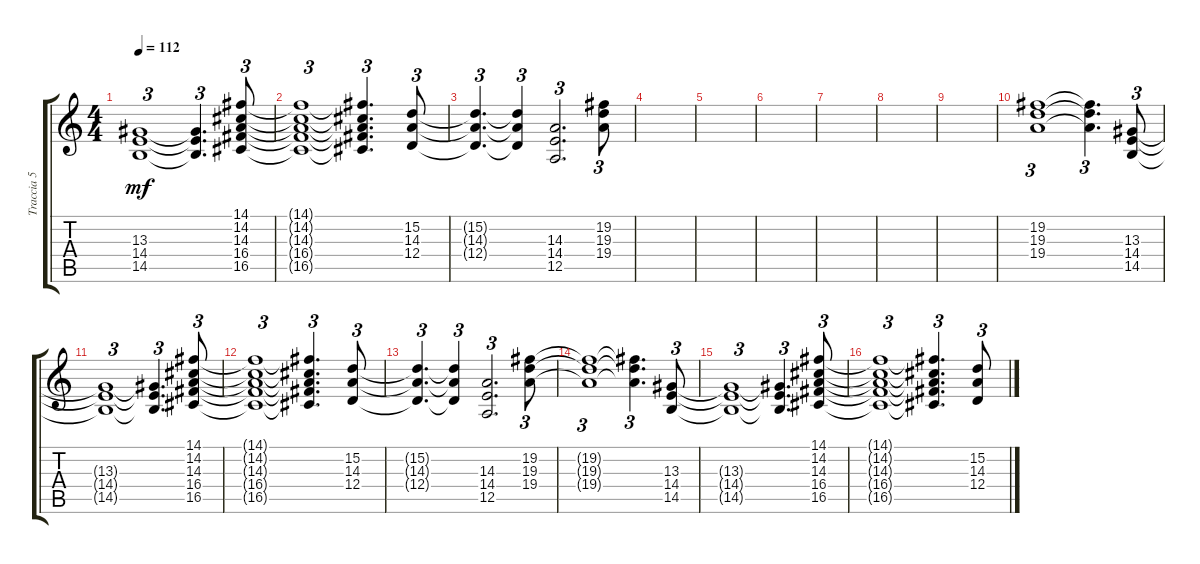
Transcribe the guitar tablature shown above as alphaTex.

\track ("Traccia 5" "Traccia 5") {instrument pad7halo}
\staff {score tabs}
\tuning (E4 B3 G3 D3 A2 E2) {hide}
\ts (4 4)
\tempo 112
\clef g2
\ks c
(13.3{t} 14.4{t} 14.5{t}).1{tu (3 2) dy mf} (13.3{t} 14.4{t} 14.5{t}).4{d tu (3 2)} (14.1 14.2 14.3 16.4 16.5).8{tu (3 2)} |
(14.1{t} 14.2{t} 14.3{t} 16.4{t} 16.5{t}).1{tu (3 2)} (14.1{t} 14.2{t} 14.3{t} 16.4{t} 16.5{t}).4{d tu (3 2)} (15.2 14.3 12.4).8{tu (3 2)} |
(15.2{t} 14.3{t} 12.4{t}).4{d tu (3 2)} (15.2{t} 14.3{t} 12.4{t}).4{tu (3 2)} (14.3 14.4 12.5).2{d tu (3 2)} (19.2 19.3 19.4).8{tu (3 2)} |
|
|
|
|
|
|
(19.2 19.3 19.4).1{tu (3 2)} (19.2{t} 19.3{t} 19.4{t}).4{d tu (3 2)} (13.3 14.4 14.5).8{tu (3 2)} |
(13.3{t} 14.4{t} 14.5{t}).1{tu (3 2)} (13.3{t} 14.4{t} 14.5{t}).4{d tu (3 2)} (14.1 14.2 14.3 16.4 16.5).8{tu (3 2)} |
(14.1{t} 14.2{t} 14.3{t} 16.4{t} 16.5{t}).1{tu (3 2)} (14.1{t} 14.2{t} 14.3{t} 16.4{t} 16.5{t}).4{d tu (3 2)} (15.2 14.3 12.4).8{tu (3 2)} |
(15.2{t} 14.3{t} 12.4{t}).4{d tu (3 2)} (15.2{t} 14.3{t} 12.4{t}).4{tu (3 2)} (14.3 14.4 12.5).2{d tu (3 2)} (19.2 19.3 19.4).8{tu (3 2)} |
(19.2{t} 19.3{t} 19.4{t}).1{tu (3 2)} (19.2{t} 19.3{t} 19.4{t}).4{d tu (3 2)} (13.3 14.4 14.5).8{tu (3 2)} |
(13.3{t} 14.4{t} 14.5{t}).1{tu (3 2)} (13.3{t} 14.4{t} 14.5{t}).4{d tu (3 2)} (14.1 14.2 14.3 16.4 16.5).8{tu (3 2)} |
(14.1{t} 14.2{t} 14.3{t} 16.4{t} 16.5{t}).1{tu (3 2)} (14.1{t} 14.2{t} 14.3{t} 16.4{t} 16.5{t}).4{d tu (3 2)} (15.2 14.3 12.4).8{tu (3 2)}
